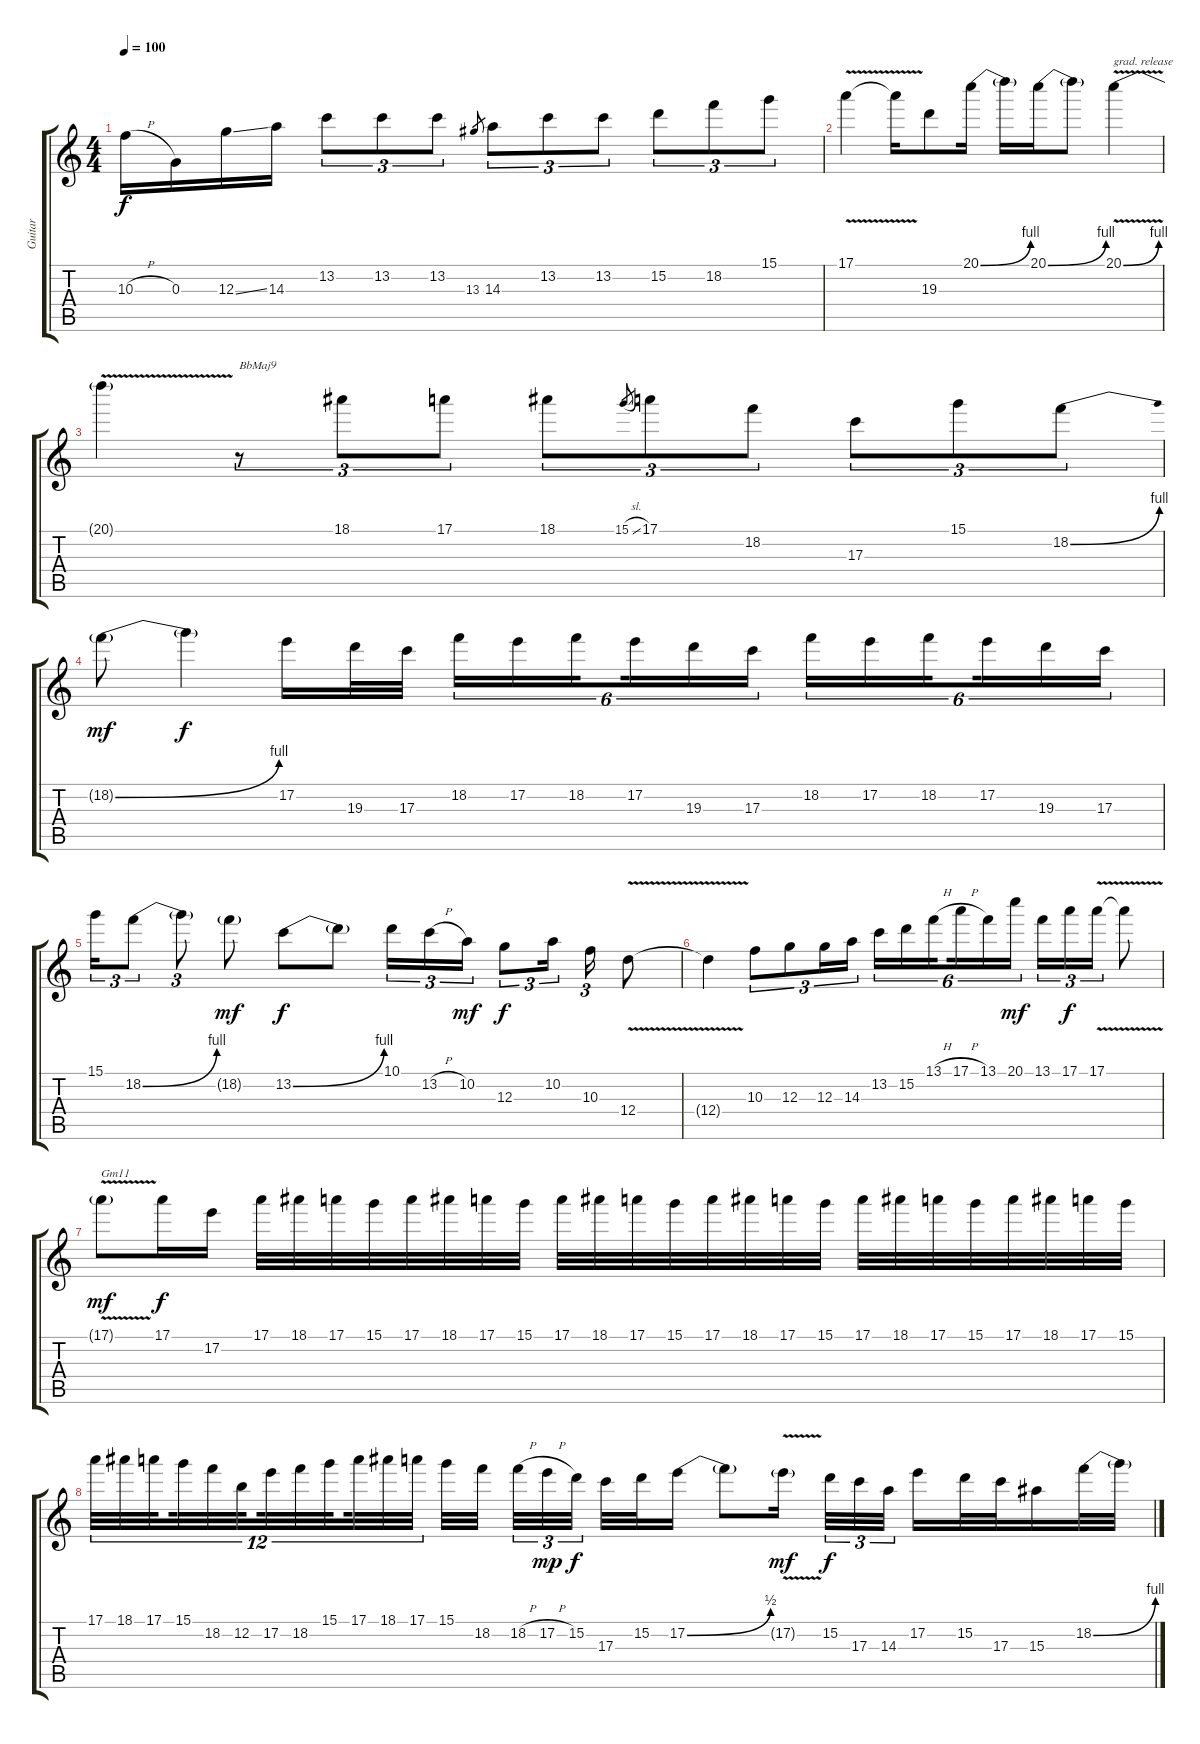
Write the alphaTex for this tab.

\track ("Guitar" "Guitar") {instrument distortionguitar}
\staff {score tabs}
\tuning (E4 B3 G3 D3 A2 E2) {hide}
\ts (4 4)
\tempo 100
\clef g2
\ks c
10.3{h}.16{dy f} 0.3.16 12.3{ss}.16 14.3.16 13.2.8{tu (3 2)} 13.2.8{tu (3 2)} 13.2.8{tu (3 2)} 13.3.8{gr} 14.3.8{tu (3 2)} 13.2.8{tu (3 2)} 13.2.8{tu (3 2)} 15.2.8{tu (3 2)} 18.2.8{tu (3 2)} 15.1.8{tu (3 2)} |
17.1{v}.4 17.1{t}.16 19.3.8 20.1{be (bend 0 0 60 4)}.16 20.1{t}.16 20.1{be (bend 0 0 60 4)}.16 20.1{t}.8 20.1{be (bend 0 0 60 4) v}.4{txt "grad. release"} |
20.1{t}.4 r.8{tu (3 2) txt "BbMaj9"} 18.1.8{tu (3 2)} 17.1.8{tu (3 2)} 18.1.8{tu (3 2)} 15.1{sl}.8{gr} 17.1.8{tu (3 2)} 18.2.8{tu (3 2)} 17.3.8{tu (3 2)} 15.1.8{tu (3 2)} 18.2{be (bend 0 0 60 4)}.8{tu (3 2)} |
18.2{be (bend 0 0 60 4) g}.8{dy mf} 18.2{t}.4{dy f} 17.2.16 19.3.32 17.3.32 18.2.16{tu (6 4)} 17.2.16{tu (6 4)} 18.2.16{tu (6 4) beam splitsecondary} 17.2.16{tu (6 4)} 19.3.16{tu (6 4)} 17.3.16{tu (6 4)} 18.2.16{tu (6 4)} 17.2.16{tu (6 4)} 18.2.16{tu (6 4) beam splitsecondary} 17.2.16{tu (6 4)} 19.3.16{tu (6 4)} 17.3.16{tu (6 4)} |
15.1.16{tu (3 2)} 18.2{be (bend 0 0 60 4)}.8{tu (3 2)} 18.2{t}.8{tu (3 2)} 18.2{g}.8{dy mf} 13.2{be (bend 0 0 60 4)}.8{dy f} 13.2{t}.8 10.1.16{tu (3 2)} 13.2{h}.16{tu (3 2)} 10.2.16{tu (3 2) dy mf} 12.3.8{tu (3 2) dy f} 10.2.16{tu (3 2) beam splitsecondary} 10.3.16{tu (3 2)} 12.4{v}.8 |
12.4{t}.4 10.3.8{tu (3 2)} 12.3.8{tu (3 2)} 12.3.16{tu (3 2)} 14.3.16{tu (3 2)} 13.2.16{tu (6 4)} 15.2.16{tu (6 4)} 13.1{h}.16{tu (6 4) beam splitsecondary} 17.1{h}.16{tu (6 4)} 13.1.16{tu (6 4)} 20.1.16{tu (6 4) dy mf} 13.1.16{tu (3 2)} 17.1.16{tu (3 2) dy f} 17.1{v}.16{tu (3 2)} 17.1{t}.8 |
17.1{v g}.8{txt "Gm11" dy mf} 17.1.16{dy f} 17.2.16 17.1.32 18.1.32 17.1.32 15.1.32 17.1.32 18.1.32 17.1.32 15.1.32 17.1.32 18.1.32 17.1.32 15.1.32 17.1.32 18.1.32 17.1.32 15.1.32 17.1.32 18.1.32 17.1.32 15.1.32 17.1.32 18.1.32 17.1.32 15.1.32 |
17.1.32{tu (12 8)} 18.1.32{tu (12 8)} 17.1.32{tu (12 8) beam splitsecondary} 15.1.32{tu (12 8)} 18.2.32{tu (12 8)} 12.2.32{tu (12 8) beam splitsecondary} 17.2.32{tu (12 8)} 18.2.32{tu (12 8)} 15.1.32{tu (12 8) beam splitsecondary} 17.1.32{tu (12 8)} 18.1.32{tu (12 8)} 17.1.32{tu (12 8)} 15.1.32 18.2.32{beam splitsecondary} 18.2{h}.32{tu (3 2)} 17.2{h}.32{tu (3 2) dy mp} 15.2.32{tu (3 2) dy f beam splitsecondary} 17.3.32 15.2.32 17.2{be (bend 0 0 60 2)}.16 17.2{t}.8 17.2{v g}.16{dy mf beam splitsecondary} 15.2.32{tu (3 2) dy f} 17.3.32{tu (3 2)} 14.3.32{tu (3 2)} 17.2.16 15.2.32 17.3.32 15.3.16 18.2{be (bend 0 0 60 4)}.32 18.2{t}.32
